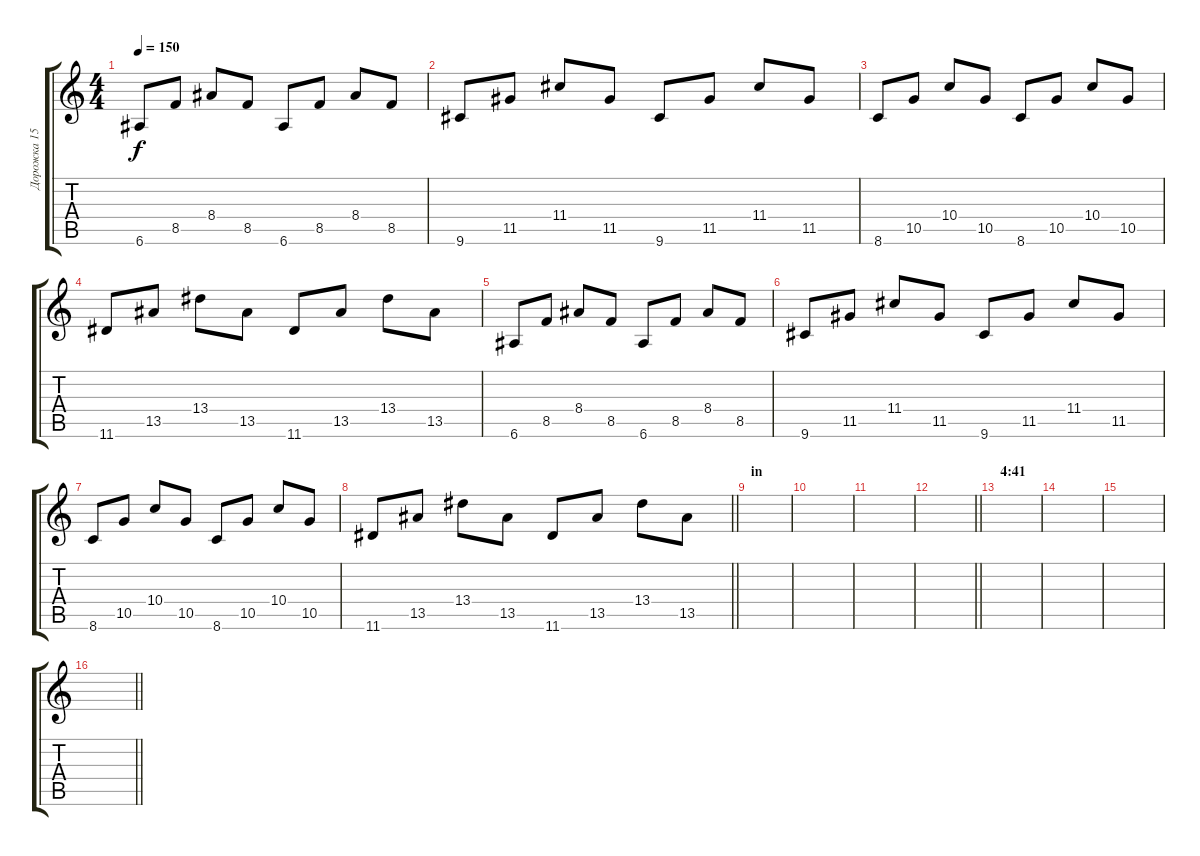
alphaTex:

\track ("Дорожка 15" "Дорожка 15") {instrument electricguitarjazz}
\staff {score tabs}
\tuning (E4 B3 G3 D3 A2 E2) {hide}
\ts (4 4)
\tempo 150
\clef g2
\ks c
6.6.8{dy f} 8.5.8 8.4.8 8.5.8 6.6.8 8.5.8 8.4.8 8.5.8 |
9.6.8 11.5.8 11.4.8 11.5.8 9.6.8 11.5.8 11.4.8 11.5.8 |
8.6.8 10.5.8 10.4.8 10.5.8 8.6.8 10.5.8 10.4.8 10.5.8 |
11.6.8 13.5.8 13.4.8 13.5.8 11.6.8 13.5.8 13.4.8 13.5.8 |
6.6.8 8.5.8 8.4.8 8.5.8 6.6.8 8.5.8 8.4.8 8.5.8 |
9.6.8 11.5.8 11.4.8 11.5.8 9.6.8 11.5.8 11.4.8 11.5.8 |
8.6.8 10.5.8 10.4.8 10.5.8 8.6.8 10.5.8 10.4.8 10.5.8 |
\barLineRight lightlight
11.6.8 13.5.8 13.4.8 13.5.8 11.6.8 13.5.8 13.4.8 13.5.8 |
\section ("" "in")
|
|
|
\barLineRight lightlight
|
\section ("" "4:41")
|
|
|
\barLineRight lightlight
